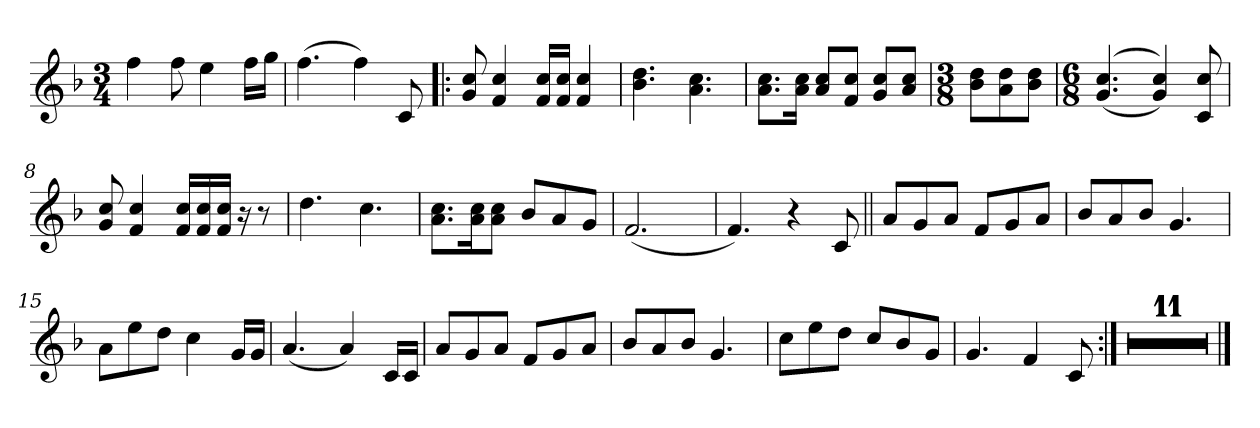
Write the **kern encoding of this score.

**kern
*part1
*staff1
*clefG2
*k[b-]
*F:
*M3/4
=1
4ff\
8ff\
4ee\
16ff\LL
16gg\JJ
=2
(>4.ff\
4ff\)
8c/
=3!|:
8g/ 8cc/
4f/ 4cc/
16f/ 16cc/LL
16f/ 16cc/JJ
4f/ 4cc/
=4
4.b-\ 4.dd\
4.a\ 4.cc\
=5
8.a\ 8.cc\L
16a\ 16cc\Jk
8a/ 8cc/L
8f/ 8cc/J
8g/ 8cc/L
8a/ 8cc/J
=6
*M3/8
8b-\ 8dd\L
8a\ 8dd\
8b-\ 8dd\J
!!LO:LB:g=z
=7
*M6/8
(<(<4.g/ 4.cc/
4g/ 4cc/))
8c/ 8cc/
=8
8g/ 8cc/
4f/ 4cc/
16f/ 16cc/LL
16f/ 16cc/
16f/ 16cc/JJ
16r
8r
=9
4.dd\
4.cc\
=10
8.a\ 8.cc\L
16a\ 16cc\k
8a\ 8cc\J
8b-/L
8a/
8g/J
=11
(<2.f/
=12
4.f/)
4r
8c/
=13||
8a/L
8g/
8a/J
8f/L
8g/
8a/J
!!LO:LB:g=z
=14
8b-/L
8a/
8b-/J
4.g/
=15
8a\L
8ee\
8dd\J
4cc\
16g/LL
16g/JJ
=16
(<4.a/
4a/)
16c/LL
16c/JJ
=17
8a/L
8g/
8a/J
8f/L
8g/
8a/J
=18
8b-/L
8a/
8b-/J
4.g/
=19
8cc\L
8ee\
8dd\J
8cc/L
8b-/
8g/J
=20
4.g/
4f/
8c/
!!LO:LB:g=z
=21:|!
2.r
=22
2.r
=23
2.r
=24
2.r
=25
2.r
=26
2.r
=27
2.r
=28
2.r
=29
2.r
!!LO:LB:g=z
=30
2.r
=31
2.r
==
*-
